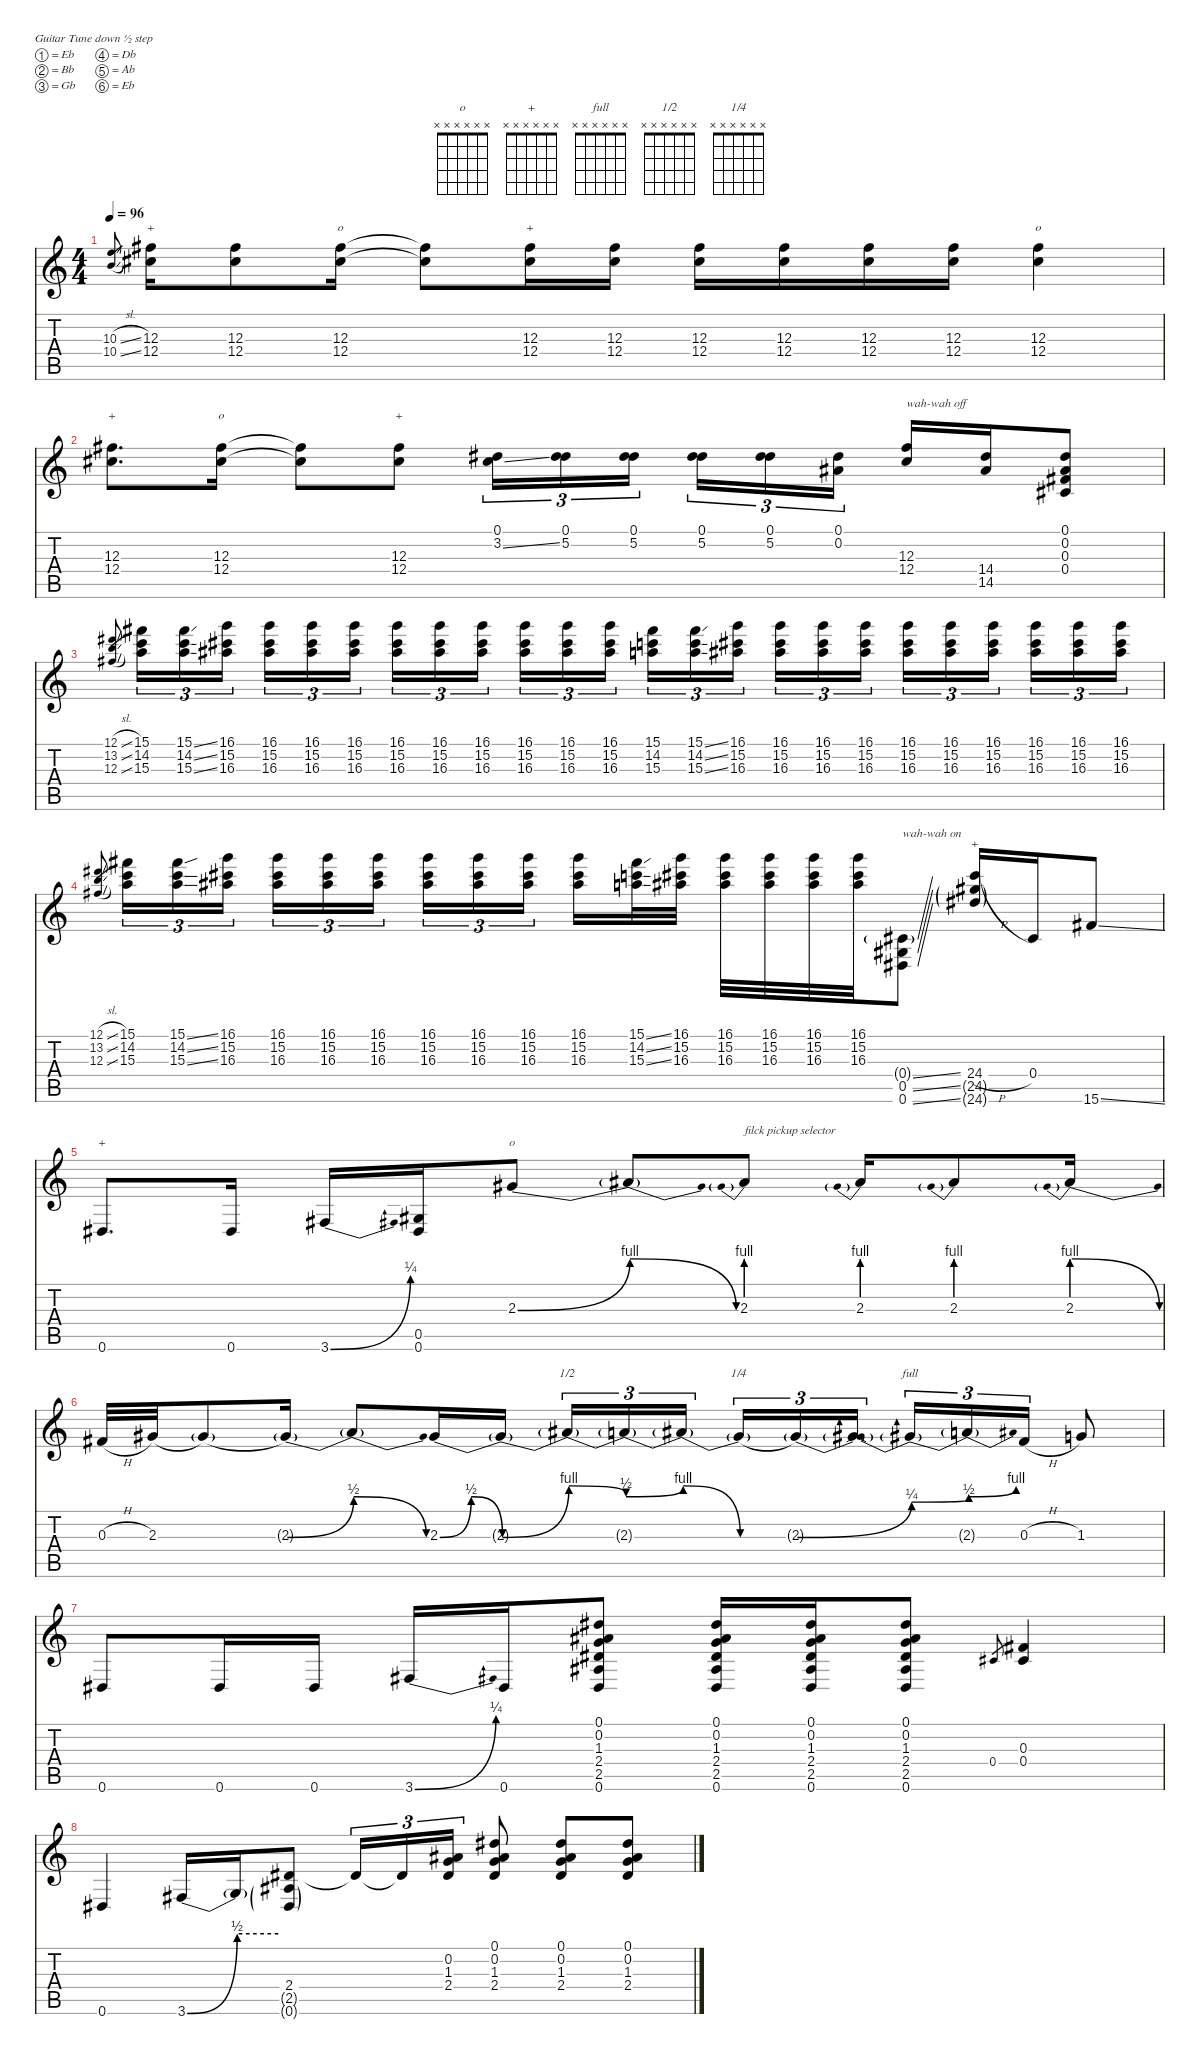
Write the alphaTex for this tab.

\defaultSystemsLayout 4
\hideDynamics
\bracketExtendMode nobrackets
\singleTrackTrackNamePolicy hidden
\multiTrackTrackNamePolicy hidden
\otherSystemsTrackNameOrientation horizontal
\track ("Guitar" "od.guit.") {defaultSystemsLayout 2 instrument overdrivenguitar}
\staff {score tabs}
\tuning (Eb4 Bb3 Gb3 Db3 Ab2 Eb2)
\chord ("o" x x x x x x)
\chord ("+" x x x x x x)
\chord ("full" x x x x x x)
\chord ("1/2" x x x x x x)
\chord ("1/4" x x x x x x)
\ts (4 4)
\tempo 96
\clef g2
\ks c
(10.3{sl} 10.4{sl}).8{gr dy p beam Up} (12.3{acc #} 12.4{acc #}).16{ch "+" dy ff beam Down} (12.3{acc #} 12.4{acc #}).8{dy f beam Down} (12.3{acc #} 12.4{acc #}).16{ch "o" dy ff beam Down} (12.3{t acc #} 12.4{t acc #}).8{dy f beam Down} (12.3{acc #} 12.4{acc #}).16{ch "+" beam Down} (12.3{acc #} 12.4{acc #}).16{beam Down} (12.3{acc #} 12.4{acc #}).16{dy ff beam Down} (12.3{acc #} 12.4{acc #}).16{dy f beam Down} (12.3{acc #} 12.4{acc #}).16{beam Down} (12.3{acc #} 12.4{acc #}).16{beam Down} (12.3{acc #} 12.4{acc #}).4{ch "o" dy ff beam Down} |
(12.3{acc #} 12.4{acc #}).8{d ch "+" beam Down} (12.3{acc #} 12.4{acc #}).16{ch "o" beam Down} (12.3{t acc #} 12.4{t acc #}).8{dy f beam Down} (12.3{acc #} 12.4{acc #}).8{ch "+" dy ff beam Down} (0.1{acc #} 3.2{ss acc #}).16{tu (3 2) dy f beam Down} (0.1{acc #} 5.2{acc #}).16{tu (3 2) beam Down} (0.1{acc #} 5.2{acc #}).16{tu (3 2) beam Down} (0.1{acc #} 5.2{acc #}).16{tu (3 2) beam Down} (0.1{acc #} 5.2{acc #}).16{tu (3 2) beam Down} (0.1{acc #} 0.2{acc #}).16{tu (3 2) beam Down} (12.3{acc #} 12.4{acc #}).16{txt "wah-wah off" dy ff beam Up} (14.4{acc #} 14.5{acc #}).16{dy f beam Up} (0.1{acc #} 0.2{acc #} 0.3{acc #} 0.4{acc #}).8{dy ff beam Up} |
(12.1{sl acc #} 13.2{sl} 12.3{sl acc #}).8{gr dy mp beam Up} (15.1{acc #} 14.2 15.3).16{tu (3 2) dy ff beam Down} (15.1{ss acc #} 14.2{ss} 15.3{ss}).16{tu (3 2) dy f beam Down} (16.1 15.2{acc #} 16.3{acc #}).16{tu (3 2) beam Down} (16.1 15.2{acc #} 16.3{acc #}).16{tu (3 2) beam Down} (16.1 15.2{acc #} 16.3{acc #}).16{tu (3 2) beam Down} (16.1 15.2{acc #} 16.3{acc #}).16{tu (3 2) beam Down} (16.1 15.2{acc #} 16.3{acc #}).16{tu (3 2) beam Down} (16.1 15.2{acc #} 16.3{acc #}).16{tu (3 2) beam Down} (16.1 15.2{acc #} 16.3{acc #}).16{tu (3 2) beam Down} (16.1 15.2{acc #} 16.3{acc #}).16{tu (3 2) beam Down} (16.1 15.2{acc #} 16.3{acc #}).16{tu (3 2) beam Down} (16.1 15.2{acc #} 16.3{acc #}).16{tu (3 2) beam Down} (15.1{acc #} 14.2 15.3).16{tu (3 2) dy ff beam Down} (15.1{ss acc #} 14.2{ss} 15.3{ss}).16{tu (3 2) dy f beam Down} (16.1 15.2{acc #} 16.3{acc #}).16{tu (3 2) beam Down} (16.1 15.2{acc #} 16.3{acc #}).16{tu (3 2) beam Down} (16.1 15.2{acc #} 16.3{acc #}).16{tu (3 2) beam Down} (16.1 15.2{acc #} 16.3{acc #}).16{tu (3 2) beam Down} (16.1 15.2{acc #} 16.3{acc #}).16{tu (3 2) beam Down} (16.1 15.2{acc #} 16.3{acc #}).16{tu (3 2) beam Down} (16.1 15.2{acc #} 16.3{acc #}).16{tu (3 2) beam Down} (16.1 15.2{acc #} 16.3{acc #}).16{tu (3 2) beam Down} (16.1 15.2{acc #} 16.3{acc #}).16{tu (3 2) beam Down} (16.1 15.2{acc #} 16.3{acc #}).16{tu (3 2) beam Down} |
(12.1{sl acc #} 13.2{sl} 12.3{sl acc #}).8{gr dy mp beam Up} (15.1{acc #} 14.2 15.3).16{tu (3 2) dy ff beam Down} (15.1{ss acc #} 14.2{ss} 15.3{ss}).16{tu (3 2) dy f beam Down} (16.1 15.2{acc #} 16.3{acc #}).16{tu (3 2) beam Down} (16.1 15.2{acc #} 16.3{acc #}).16{tu (3 2) beam Down} (16.1 15.2{acc #} 16.3{acc #}).16{tu (3 2) beam Down} (16.1 15.2{acc #} 16.3{acc #}).16{tu (3 2) beam Down} (16.1 15.2{acc #} 16.3{acc #}).16{tu (3 2) beam Down} (16.1 15.2{acc #} 16.3{acc #}).16{tu (3 2) beam Down} (16.1 15.2{acc #} 16.3{acc #}).16{tu (3 2) beam Down} (16.1 15.2{acc #} 16.3{acc #}).16{beam Down} (15.1{ss acc #} 14.2{ss} 15.3{ss}).32{beam Down} (16.1 15.2{acc #} 16.3{acc #}).32{beam Down} (16.1 15.2{acc #} 16.3{acc #}).32{dy ff beam Down} (16.1 15.2{acc #} 16.3{acc #}).32{dy f beam Down} (16.1 15.2{acc #} 16.3{acc #}).32{beam Down} (16.1 15.2{acc #} 16.3{acc #}).32{beam Down} (0.4{ss g acc #} 0.5{ss acc #} 0.6{ss acc #}).8{txt "wah-wah on" beam Down} (24.4{h acc #} 24.5{g acc #} 24.6{g acc #}).16{ch "+" dy ff beam Up} 0.4{acc #}.16{dy f beam Up} 15.6{ss acc #}.8{dy ff beam Up} |
0.6{acc #}.8{d ch "+" beam Up} 0.6{acc #}.16{dy f beam Up} 3.6{be (bend 0 0 30 1) acc #}.16{beam Up} (0.5{acc #} 0.6{acc #}).16{beam Up} 2.3{be (bend 0 0 60 4) acc #}.8{ch "o" beam Up} 2.3{be (release 0 4 60 0) t}.8{beam Up} 2.3{be (prebend 0 4 60 4)}.8{txt "filck pickup selector" beam Up} 2.3{be (prebend 0 4 60 4)}.16{beam Up} 2.3{be (prebend 0 4 60 4)}.8{beam Up} 2.3{be (prebendrelease 0 4 15 0)}.16{beam Up} |
0.3{h acc #}.32{beam Up} 2.3{be (hold 0 0 60 0) acc #}.32{beam Up} 2.3{be (hold 0 0 60 0) t acc #}.8{beam Up} 2.3{be (bend 0 0 60 2) t acc #}.16{beam Up} 2.3{be (release 0 2 60 0) t}.8{beam Up} 2.3{be (bendrelease 0 0 30 2 30 2 60 0) acc #}.16{beam Up} 2.3{be (bend 0 0 60 4) t acc #}.16{beam Up} 2.3{be (release 0 4 60 2) t}.16{tu (3 2) ch "1/2" beam Up} 2.3{be (bend 0 2 60 4) t}.16{tu (3 2) beam Up} 2.3{be (release 0 4 60 0) t}.16{tu (3 2) beam Up} 2.3{be (hold 0 0 60 0) t acc #}.16{tu (3 2) ch "1/4" beam Up} 2.3{be (bend 0 0 60 1) t acc #}.16{tu (3 2) beam Up} 2.3{t acc #}.16{tu (3 2) beam Up} 2.3{be (prebendbend 0 1 60 2) t acc #}.16{tu (3 2) ch "full" beam Up} 2.3{be (bend 0 2 60 4) t}.16{tu (3 2) beam Up} 0.3{h acc #}.16{tu (3 2) beam Up} 1.3.8{beam Up} |
0.6{acc #}.8{dy ff beam Up} 0.6{acc #}.16{dy f beam Up} 0.6{acc #}.16{beam Up} 3.6{be (bend 0 0 30 1) acc #}.16{beam Up} 0.6{acc #}.16{dy mf beam Up} (0.1{acc #} 0.2{acc #} 1.3 2.4{acc #} 2.5{acc #} 0.6{acc #}).8{dy f beam Up} (0.1{acc #} 0.2{acc #} 1.3 2.4{acc #} 2.5{acc #} 0.6{acc #}).16{beam Up} (0.1{acc #} 0.2{acc #} 1.3 2.4{acc #} 2.5{acc #} 0.6{acc #}).16{beam Up} (0.1{acc #} 0.2{acc #} 1.3 2.4{acc #} 2.5{acc #} 0.6{acc #}).8{beam Up} 0.4{acc #}.8{gr dy mf beam Up} (0.3{acc #} 0.4{acc #}).4{dy ff beam Up} |
0.6{acc #}.4{beam Up} 3.6{be (bend 0 0 60 2) acc #}.16{dy f beam Up} 3.6{be (hold 0 2 60 2) t}.16{beam Up} (2.4{acc #} 2.5{g acc #} 0.6{g acc #}).8{dy ff beam Up} 2.4{t acc #}.16{tu (3 2) dy f beam Up} 2.4{t acc #}.16{tu (3 2) beam Up} (0.2{acc #} 1.3 2.4{acc #}).16{tu (3 2) beam Up} (0.1{acc #} 0.2{acc #} 1.3 2.4{acc #}).8{beam Up} (0.1{acc #} 0.2{acc #} 1.3 2.4{acc #}).8{dy ff beam Up} (0.1{acc #} 0.2{acc #} 1.3 2.4{acc #}).8{dy f beam Up}
